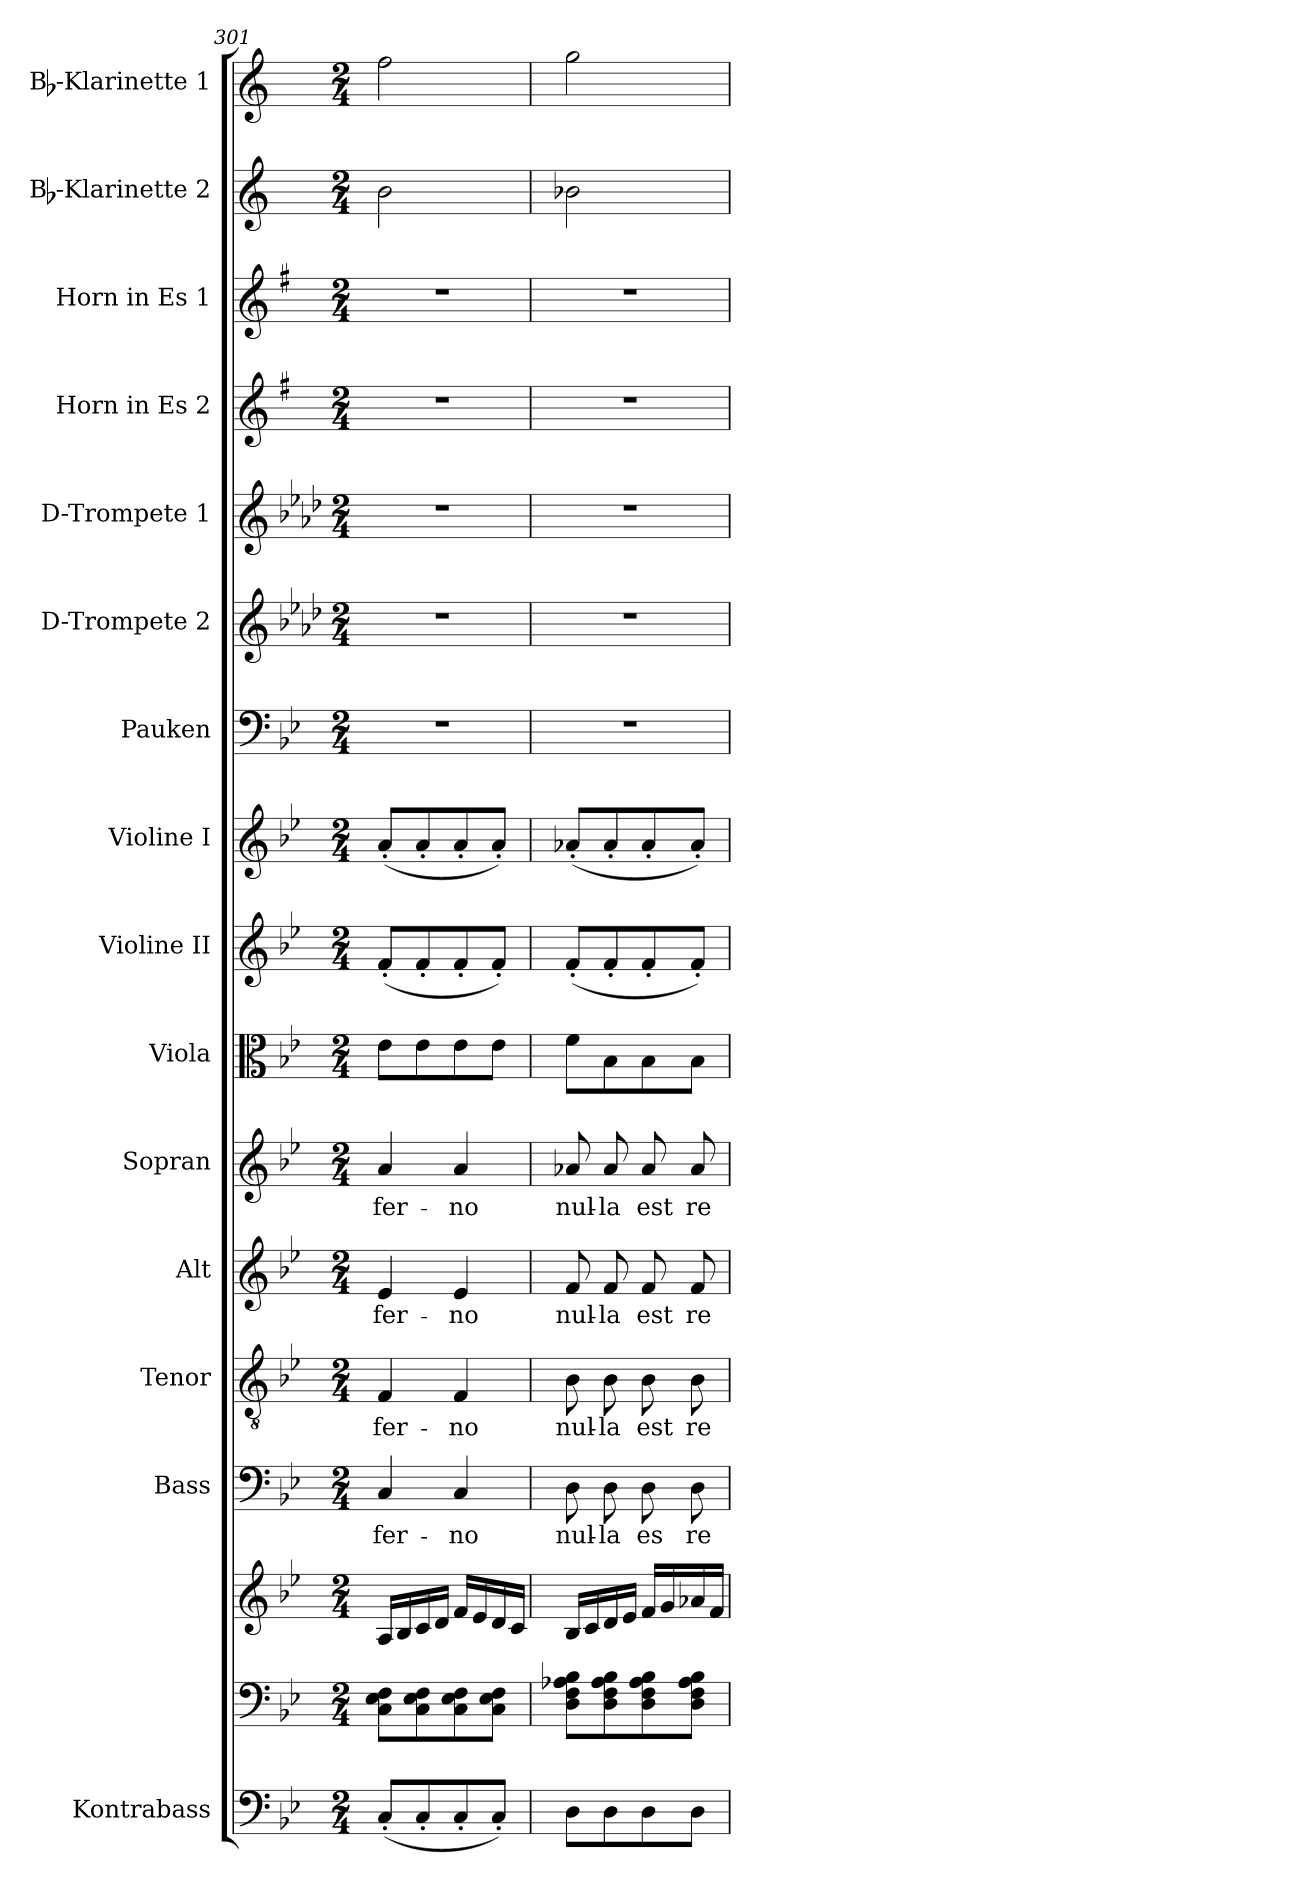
**kern	**kern	**kern	**kern	**text	**kern	**text	**kern	**text	**kern	**text	**kern	**kern	**kern	**kern	**kern	**kern	**kern	**kern	**kern	**kern
*part16	*part15	*part15	*part14	*part14	*part13	*part13	*part12	*part12	*part11	*part11	*part10	*part9	*part8	*part7	*part6	*part5	*part4	*part3	*part2	*part1
*staff17	*staff16	*staff15	*staff14	*staff14	*staff13	*staff13	*staff12	*staff12	*staff11	*staff11	*staff10	*staff9	*staff8	*staff7	*staff6	*staff5	*staff4	*staff3	*staff2	*staff1
*I"Kontrabass	*	*	*I"Bass	*	*I"Tenor	*	*I"Alt	*	*I"Sopran	*	*I"Viola	*I"Violine II	*I"Violine I	*I"Pauken	*I"D-Trompete 2	*I"D-Trompete 1	*I"Horn in Es 2	*I"Horn in Es 1	*I"Bb-Klarinette 2	*I"Bb-Klarinette 1
*I'Kb.	*	*	*I'B.	*	*I'T.	*	*I'A.	*	*I'S.	*	*I'Vla.	*I'Vl. II	*I'Vl. I	*I'Pk.	*I'D Trp. 2	*I'D Trp. 1	*	*	*I'Bb Kl. 2	*I'Bb Kl. 1
*clefF4	*clefF4	*clefG2	*clefF4	*	*clefGv2	*	*clefG2	*	*clefG2	*	*clefC3	*clefG2	*clefG2	*clefF4	*clefG2	*clefG2	*clefG2	*clefG2	*clefG2	*clefG2
*ITrd7c12	*	*	*	*	*	*	*	*	*	*	*	*	*	*	*ITrd-1c-2	*ITrd-1c-2	*ITrd5c9	*ITrd5c9	*ITrd1c2	*ITrd1c2
*k[b-e-]	*k[b-e-]	*k[b-e-]	*k[b-e-]	*	*k[b-e-]	*	*k[b-e-]	*	*k[b-e-]	*	*k[b-e-]	*k[b-e-]	*k[b-e-]	*k[b-e-]	*k[b-e-]	*k[b-e-]	*k[b-e-]	*k[b-e-]	*k[b-e-]	*k[b-e-]
*B-:	*B-:	*B-:	*B-:	*	*B-:	*	*B-:	*	*B-:	*	*B-:	*B-:	*B-:	*B-:	*B-:	*B-:	*B-:	*B-:	*B-:	*B-:
*M2/4	*M2/4	*M2/4	*M2/4	*	*M2/4	*	*M2/4	*	*M2/4	*	*M2/4	*M2/4	*M2/4	*M2/4	*M2/4	*M2/4	*M2/4	*M2/4	*M2/4	*M2/4
=301	=301	=301	=301	=301	=301	=301	=301	=301	=301	=301	=301	=301	=301	=301	=301	=301	=301	=301	=301	=301
!	!	!	!	!LO:LY:b	!	!LO:LY:b	!	!LO:LY:b	!	!LO:LY:b	!	!	!	!	!	!	!	!	!	!
(<8CC'</L	8C\ 8E-\ 8F\L	16A/LL	4C/	-fer-	4F/	-fer-	4e-/	-fer-	4a/	-fer-	8e-\L	(<8f'</L	(<8a'</L	2r	2r	2r	2r	2r	2a\	2ee-\
.	.	16B-/	.	.	.	.	.	.	.	.	.	.	.	.	.	.	.	.	.	.
8CC'</	8C\ 8E-\ 8F\	16c/	.	.	.	.	.	.	.	.	8e-\	8f'</	8a'</	.	.	.	.	.	.	.
.	.	16d/JJ	.	.	.	.	.	.	.	.	.	.	.	.	.	.	.	.	.	.
!	!	!	!	!LO:LY:b	!	!LO:LY:b	!	!LO:LY:b	!	!LO:LY:b	!	!	!	!	!	!	!	!	!	!
8CC'</	8C\ 8E-\ 8F\	16f/LL	4C/	-no	4F/	-no	4e-/	-no	4a/	-no	8e-\	8f'</	8a'</	.	.	.	.	.	.	.
.	.	16e-/	.	.	.	.	.	.	.	.	.	.	.	.	.	.	.	.	.	.
8CC'</J)	8C\ 8E-\ 8F\J	16d/	.	.	.	.	.	.	.	.	8e-\J	8f'</J)	8a'</J)	.	.	.	.	.	.	.
.	.	16c/JJ	.	.	.	.	.	.	.	.	.	.	.	.	.	.	.	.	.	.
!!LO:PB:g=z
=302	=302	=302	=302	=302	=302	=302	=302	=302	=302	=302	=302	=302	=302	=302	=302	=302	=302	=302	=302	=302
!	!	!	!	!LO:LY:b	!	!LO:LY:b	!	!LO:LY:b	!	!LO:LY:b	!	!	!	!	!	!	!	!	!	!
8DD\L	8D\ 8F\ 8A-X\ 8B-\L	16B-/LL	8D\	nul-	8B-\	nul-	8f/	nul-	8a-X/	nul-	8f\L	(<8f'</L	(<8a-X'</L	2r	2r	2r	2r	2r	2a-X\	2ff\
.	.	16c/	.	.	.	.	.	.	.	.	.	.	.	.	.	.	.	.	.	.
!	!	!	!	!LO:LY:b	!	!LO:LY:b	!	!LO:LY:b	!	!LO:LY:b	!	!	!	!	!	!	!	!	!	!
8DD\	8D\ 8F\ 8A-\ 8B-\	16d/	8D\	-la	8B-\	-la	8f/	-la	8a-/	-la	8B-\	8f'</	8a-'</	.	.	.	.	.	.	.
.	.	16e-/JJ	.	.	.	.	.	.	.	.	.	.	.	.	.	.	.	.	.	.
!	!	!	!	!LO:LY:b	!	!LO:LY:b	!	!LO:LY:b	!	!LO:LY:b	!	!	!	!	!	!	!	!	!	!
8DD\	8D\ 8F\ 8A-\ 8B-\	16f/LL	8D\	es	8B-\	est	8f/	est	8a-/	est	8B-\	8f'</	8a-'</	.	.	.	.	.	.	.
.	.	16g/	.	.	.	.	.	.	.	.	.	.	.	.	.	.	.	.	.	.
!	!	!	!	!LO:LY:b	!	!LO:LY:b	!	!LO:LY:b	!	!LO:LY:b	!	!	!	!	!	!	!	!	!	!
8DD\J	8D\ 8F\ 8A-\ 8B-\J	16a-X/	8D\	re-	8B-\	re-	8f/	re-	8a-/	re-	8B-\J	8f'</J)	8a-'</J)	.	.	.	.	.	.	.
.	.	16f/JJ	.	.	.	.	.	.	.	.	.	.	.	.	.	.	.	.	.	.
=	=	=	=	=	=	=	=	=	=	=	=	=	=	=	=	=	=	=	=	=
*-	*-	*-	*-	*-	*-	*-	*-	*-	*-	*-	*-	*-	*-	*-	*-	*-	*-	*-	*-	*-
